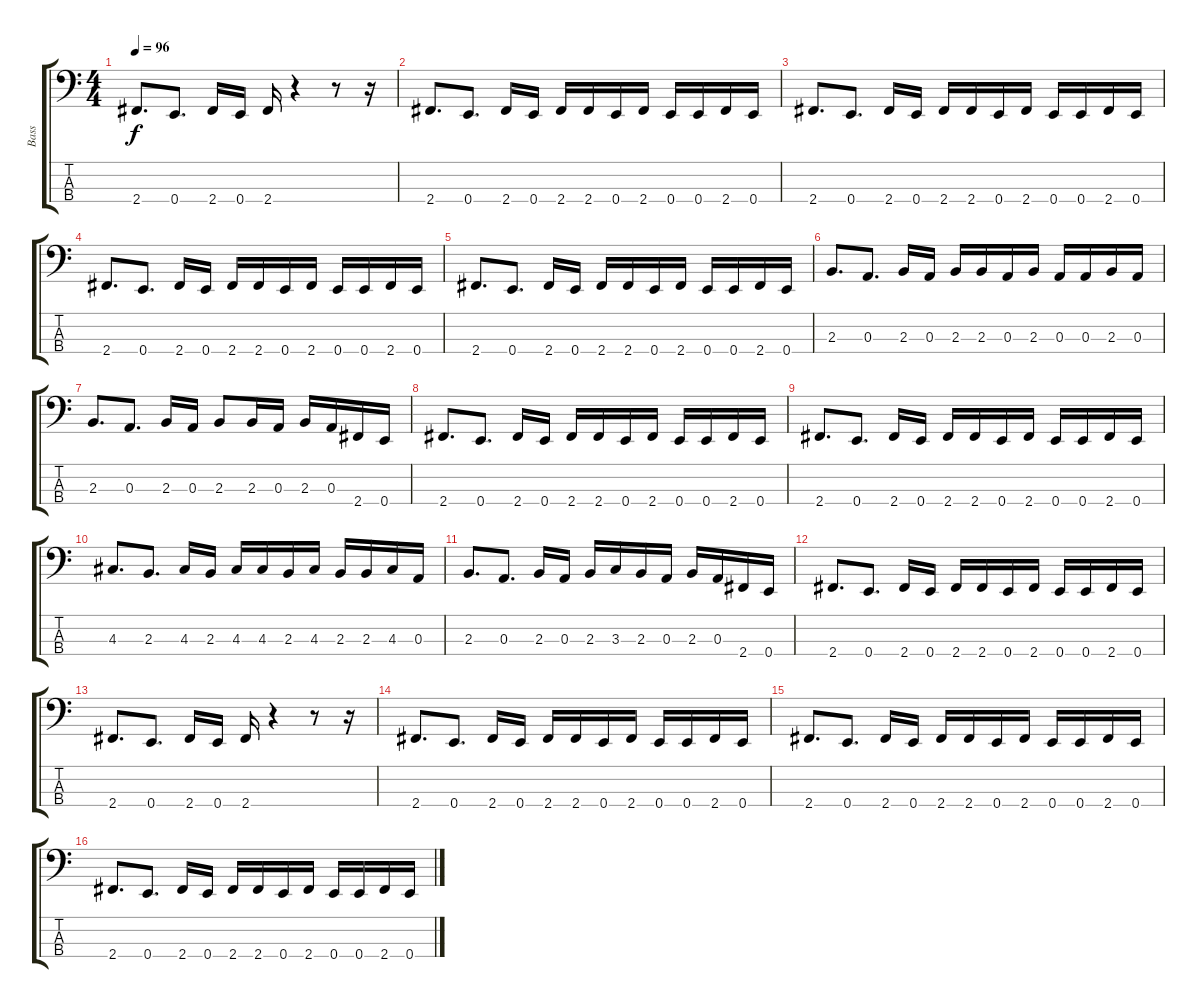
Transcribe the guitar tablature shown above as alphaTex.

\track ("Bass" "Bass") {instrument electricbassfinger}
\staff {score tabs}
\tuning (G2 D2 A1 E1) {hide}
\ts (4 4)
\tempo 96
\clef f4
\ks c
2.4.8{d dy f} 0.4.8{d} 2.4.16 0.4.16 2.4.16 r.4 r.8 r.16 |
2.4.8{d} 0.4.8{d} 2.4.16 0.4.16 2.4.16 2.4.16 0.4.16 2.4.16 0.4.16 0.4.16 2.4.16 0.4.16 |
2.4.8{d} 0.4.8{d} 2.4.16 0.4.16 2.4.16 2.4.16 0.4.16 2.4.16 0.4.16 0.4.16 2.4.16 0.4.16 |
2.4.8{d} 0.4.8{d} 2.4.16 0.4.16 2.4.16 2.4.16 0.4.16 2.4.16 0.4.16 0.4.16 2.4.16 0.4.16 |
2.4.8{d} 0.4.8{d} 2.4.16 0.4.16 2.4.16 2.4.16 0.4.16 2.4.16 0.4.16 0.4.16 2.4.16 0.4.16 |
2.3.8{d} 0.3.8{d} 2.3.16 0.3.16 2.3.16 2.3.16 0.3.16 2.3.16 0.3.16 0.3.16 2.3.16 0.3.16 |
2.3.8{d} 0.3.8{d} 2.3.16 0.3.16 2.3.8 2.3.16 0.3.16 2.3.16 0.3.16 2.4.16 0.4.16 |
2.4.8{d} 0.4.8{d} 2.4.16 0.4.16 2.4.16 2.4.16 0.4.16 2.4.16 0.4.16 0.4.16 2.4.16 0.4.16 |
2.4.8{d} 0.4.8{d} 2.4.16 0.4.16 2.4.16 2.4.16 0.4.16 2.4.16 0.4.16 0.4.16 2.4.16 0.4.16 |
4.3.8{d} 2.3.8{d} 4.3.16 2.3.16 4.3.16 4.3.16 2.3.16 4.3.16 2.3.16 2.3.16 4.3.16 0.3.16 |
2.3.8{d} 0.3.8{d} 2.3.16 0.3.16 2.3.16 3.3.16 2.3.16 0.3.16 2.3.16 0.3.16 2.4.16 0.4.16 |
2.4.8{d} 0.4.8{d} 2.4.16 0.4.16 2.4.16 2.4.16 0.4.16 2.4.16 0.4.16 0.4.16 2.4.16 0.4.16 |
2.4.8{d} 0.4.8{d} 2.4.16 0.4.16 2.4.16 r.4 r.8 r.16 |
2.4.8{d} 0.4.8{d} 2.4.16 0.4.16 2.4.16 2.4.16 0.4.16 2.4.16 0.4.16 0.4.16 2.4.16 0.4.16 |
2.4.8{d} 0.4.8{d} 2.4.16 0.4.16 2.4.16 2.4.16 0.4.16 2.4.16 0.4.16 0.4.16 2.4.16 0.4.16 |
2.4.8{d} 0.4.8{d} 2.4.16 0.4.16 2.4.16 2.4.16 0.4.16 2.4.16 0.4.16 0.4.16 2.4.16 0.4.16
